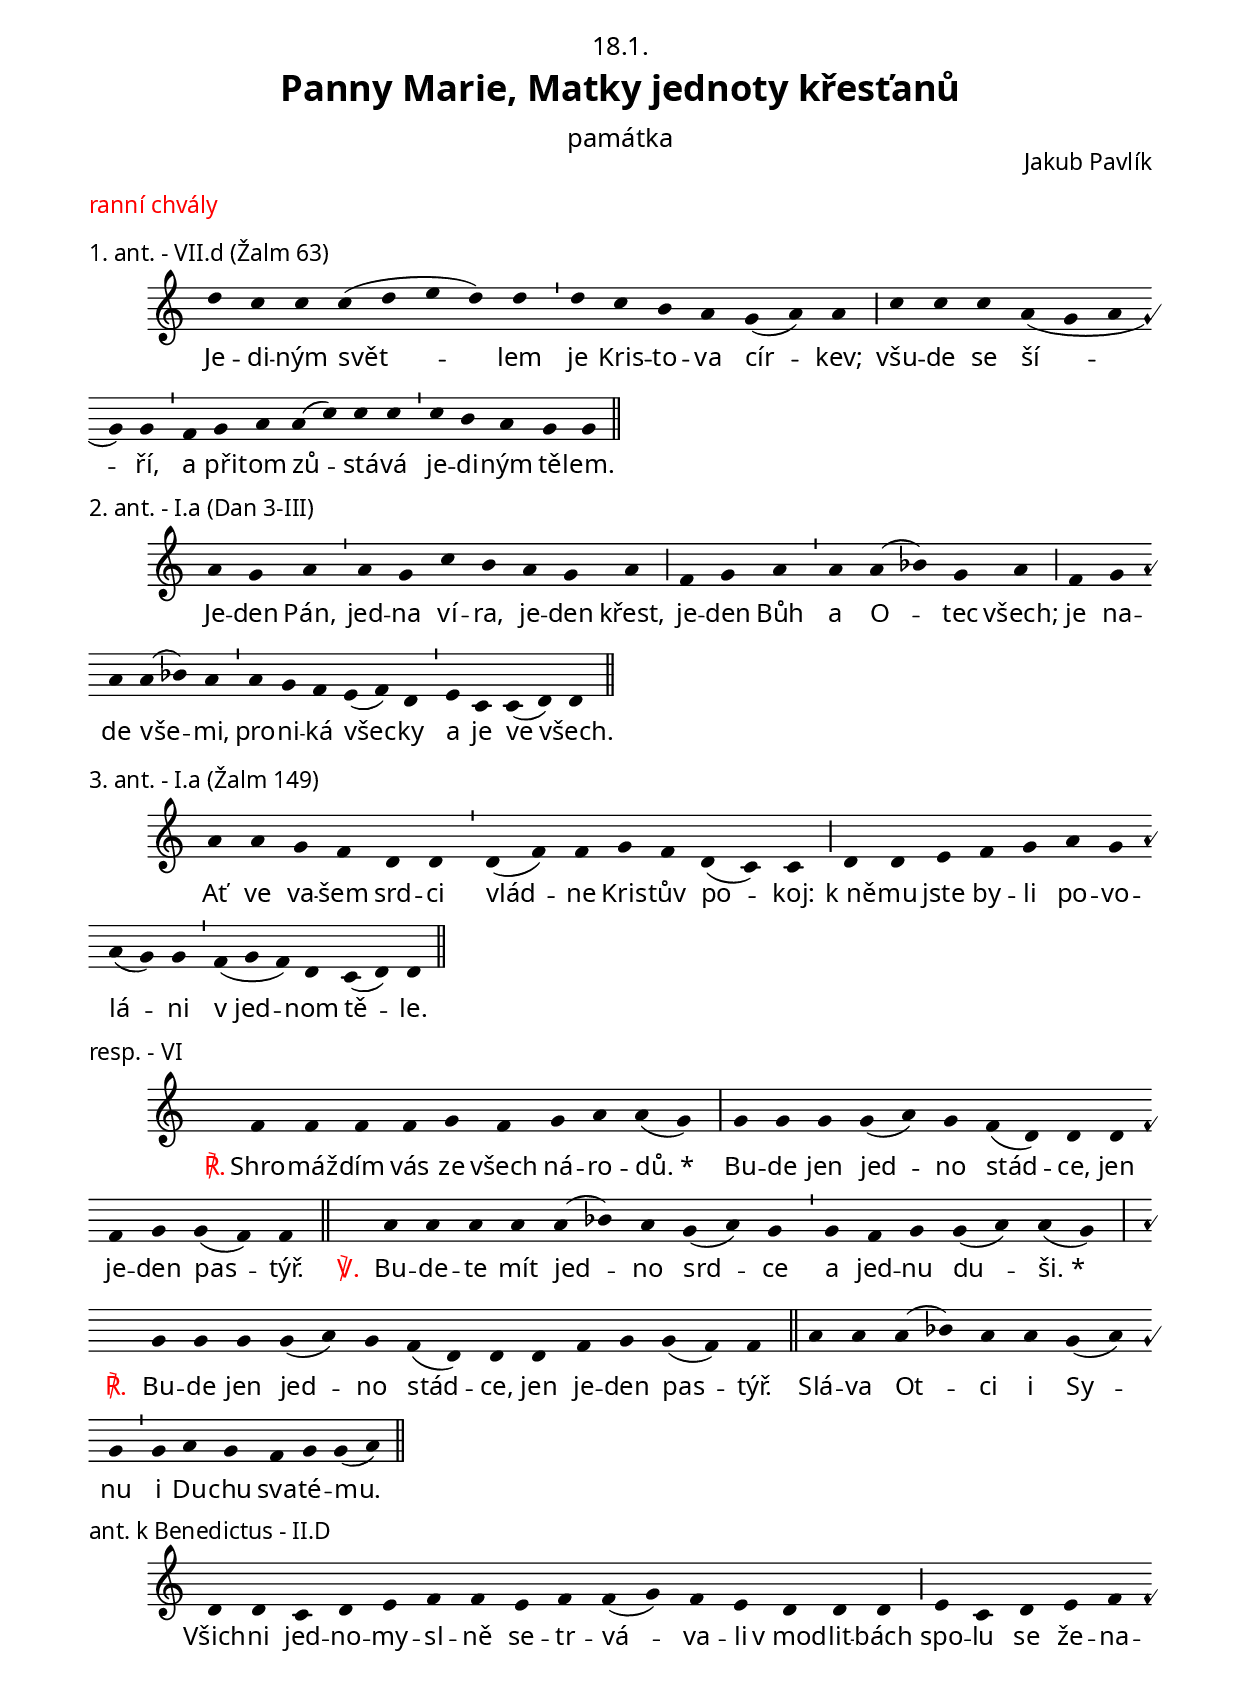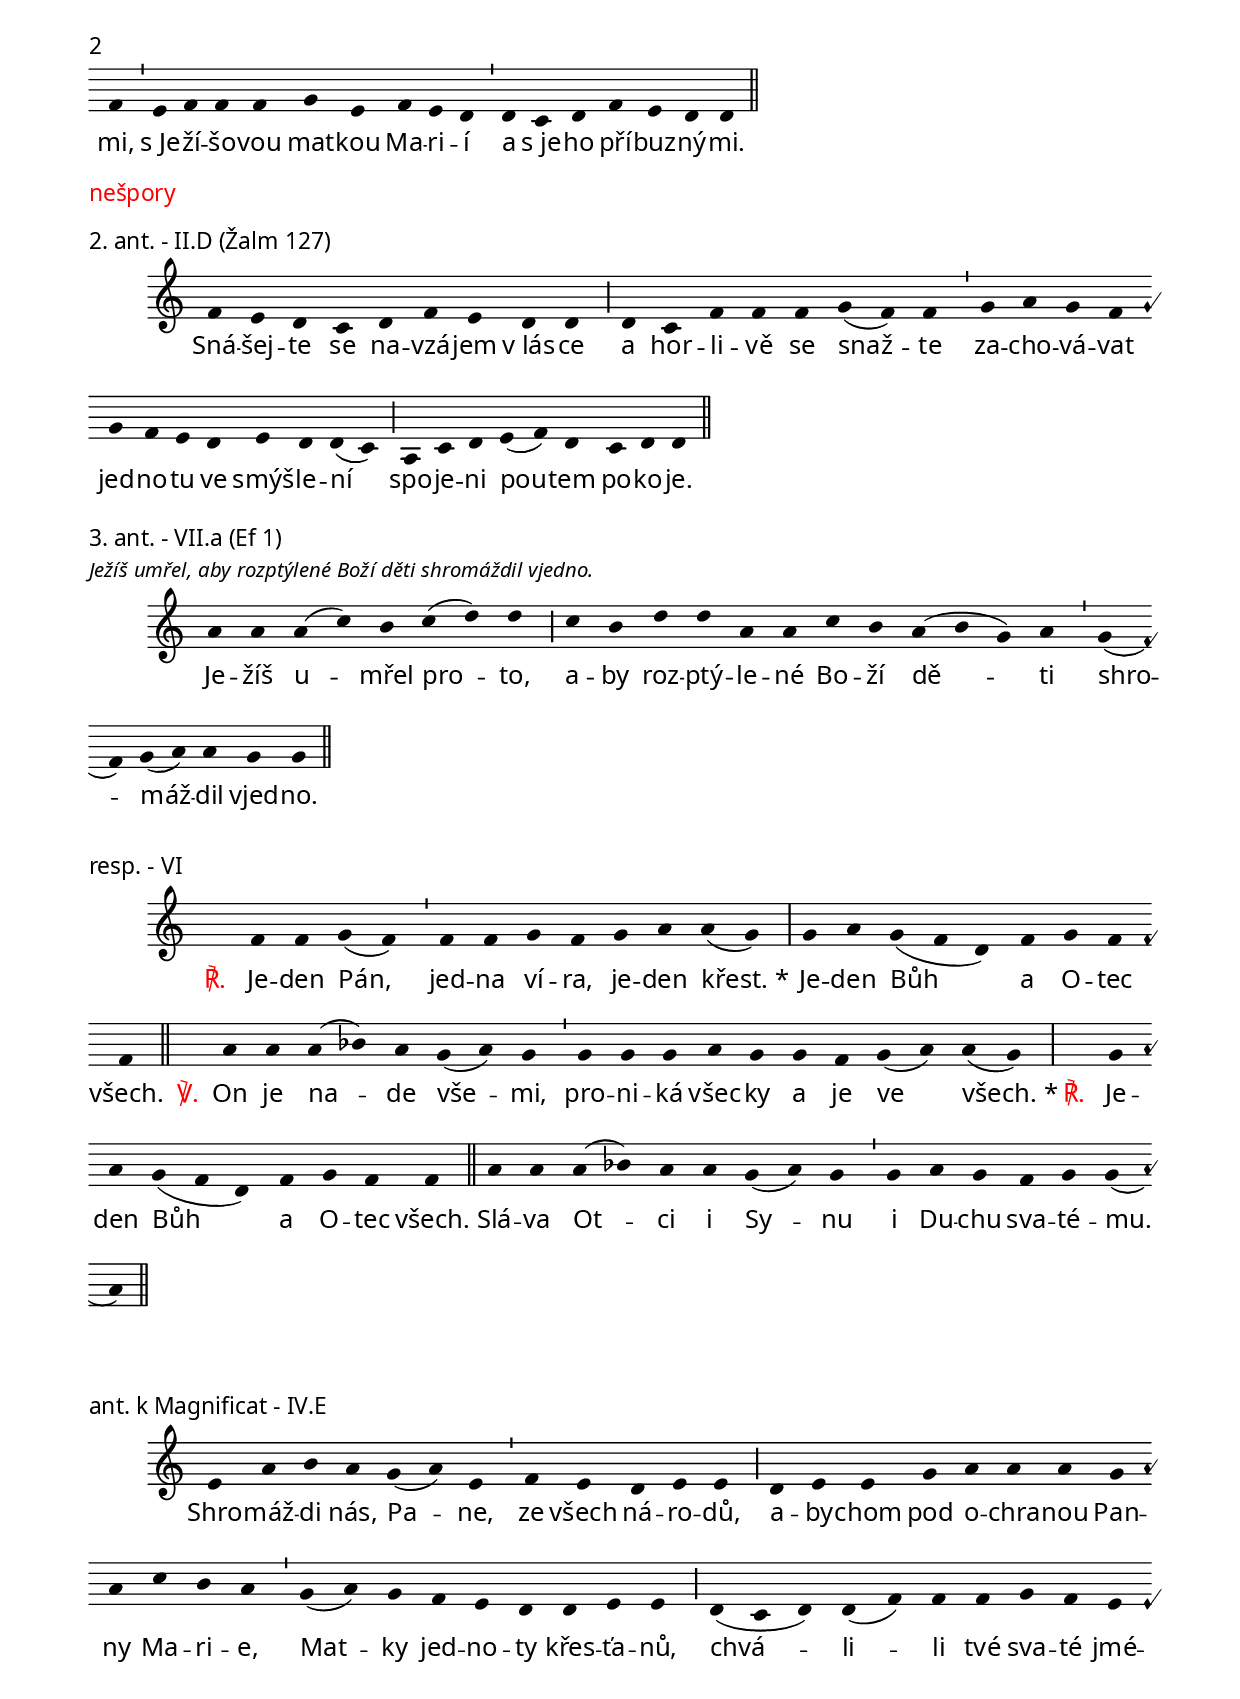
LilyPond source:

\version "2.16.0"

\include "../spolecne.ly"
\include "../dilyresponsorii.ly"

\header {
  title = \markup\titleSvatek
            "Panny Marie, Matky jednoty křesťanů"
            památka
            18.1.
  composer = "Jakub Pavlík"
}

\markup {\nadpisHodinka {"ranní chvály"}}

\score {
  \relative c'' {
    \choralniRezim
    d4 c c c( d e d) d \barMin
    d c b a g( a) a \barMaior
    c c c a( g a g) g \barMin
    f g a a( c) c c \barMin
    c b a g g \barFinalis
  }
  \addlyrics {
    Je -- di -- ným svět -- lem
    je Kris -- to -- va cír -- kev;
    všu -- de se ší -- ří,
    a při -- tom zů -- stá -- vá
    je -- di -- ným tě -- lem.
  }
  \header {
    quid = "1. ant."
    modus = "VII"
    differentia = "d"
    psalmus = "Žalm 63"
    id = ""
    piece = \markup {\sestavTitulek}
  }
}

\score {
  \relative c'' {
    \choralniRezim
    a4 g a \barMin a g c b a g a \barMaior
    f g a \barMin a a( bes) g a \barMaior
    f g a a( bes) a \barMin
    a g f e( f) d \barMin
    e c c( d) d \barFinalis
  }
  \addlyrics {
    Je -- den Pán, jed -- na ví -- ra, je -- den křest,
    je -- den Bůh a O -- tec všech;
    je na -- de vše -- mi,
    pro -- ni -- ká všec -- ky
    a je ve všech.
  }
  \header {
    quid = "2. ant."
    modus = "I"
    differentia = "a"
    psalmus = "Dan 3-III"
    placet = "zkusit alternativy"
    id = ""
    piece = \markup {\sestavTitulek}
  }
}

\score {
  \relative c'' {
    \choralniRezim
    a4 a g f d d \barMin
    d( f) f g f d( c) c \barMaior
    d d e f g a g a( g) g \barMin
    f( g f) d c( d) d \barFinalis
  }
  \addlyrics {
    Ať ve va -- šem srd -- ci vlád -- ne Kris -- tův po -- koj:
    k_ně -- mu jste by -- li po -- vo -- lá -- ni
    v_jed -- nom tě -- le.
  }
  \header {
    quid = "3. ant."
    modus = "I"
    differentia = "a"
    psalmus = "Žalm 149"
    fial = "antifony/velikonoce_tyden4.ly#ne-1ne-a1?rozsireno"
    id = ""
    piece = \markup {\sestavTitulek}
  }
}

\score {
  \relative c' {
    \choralniRezim

    % R
    \neviditelna f
    f4 f f f g f g a a( g) \barMax
    g g g g( a) g f( d) d d f g g( f) f \barFinalis
    % V
    \neviditelna a
    a4 a a a a( bes) a g( a) g \barMin
    g f g g( a) a( g) \barMax
    % R
    \neviditelna a
    g g g g( a) g f( d) d d f g g( f) f \barFinalis
    % Slava
    \respVIdoxologie \barFinalis
  }
  \addlyrics {
    \Response Shro -- máž -- dím vás ze všech ná -- ro -- dů._*
    Bu -- de jen jed -- no stád -- ce, jen je -- den pas -- týř.
    \Verse Bu -- de -- te mít jed -- no srd -- ce
    a jed -- nu du -- ši._*
    \Response Bu -- de jen jed -- no stád -- ce, jen je -- den pas -- týř.
    \textRespDoxologie
  }
  \header {
    quid = "resp."
    modus = "VI"
    id = ""
    piece = \markup {\sestavTitulekResp}
  }
}

\score {
  \relative c' {
    \choralniRezim
    d4 d c d e f f
    e f f( g) f e d d d \barMaior
    e c d e f f \barMin
    e f f f g e f e d \barMin
    d c d f e d d \barFinalis
  }
  \addlyrics {
    Všich -- ni jed -- no -- my -- sl -- ně
    se -- tr -- vá -- va -- li v_mod -- lit -- bách
    spo -- lu se že -- na -- mi,
    s_Je -- ží -- šo -- vou mat -- kou Ma -- ri -- í
    a s_je -- ho pří -- buz -- ný -- mi.
  }
  \header {
    quid = "ant. k Benedictus"
    modus = "II"
    differentia = "D"
    psalmus = ""
    fons = "volne podle (neprilis povedene): marianske commune, tercie"
    fial = "fial://commune/commune_maria.ly#tercie?volne"
    id = ""
    piece = \markup {\sestavTitulekBezZalmu}
  }
}

\markup {\nadpisHodinka {"nešpory"}}

\score {
  \relative c' {
    \choralniRezim

  }
  \addlyrics {
    Všich -- ni se -- tr -- vá -- va -- li v_a -- po -- štol -- ském u -- če -- ní,
    v_bra -- trs -- kém spo -- le -- čen -- ství,
    v_lá -- má -- ní chle -- ba a v_mod -- lit -- bách.
  }
  \header {
    quid = "1. ant."
    modus = ""
    differentia = ""
    psalmus = "Žalm 122"
    id = ""
    piece = \markup {\sestavTitulek}
  }
}

\score {
  \relative c' {
    \choralniRezim
    f4 e d c d f e d d \barMaior
    d c f f f g( f) f \barMin
    g a g f g f e d e d d( c) \barMaior
    a c d e( f) d c d d \barFinalis
  }
  \addlyrics {
    Sná -- šej -- te se na -- vzá -- jem v_lás -- ce
    a hor -- li -- vě se snaž -- te
    za -- cho -- vá -- vat jed -- no -- tu ve smýš -- le -- ní
    spo -- je -- ni pou -- tem po -- ko -- je.
  }
  \header {
    quid = "2. ant."
    modus = "II"
    differentia = "D"
    psalmus = "Žalm 127"
    id = ""
    piece = \markup {\sestavTitulek}
  }
}

\score {
  \relative c'' {
    \choralniRezim
    a4 a a( c) b c( d) d \barMaior
    c b d d a a c b a( b g) a \barMin
    g( f) g( a) a g g \barFinalis
  }
  \addlyrics {
    Je -- žíš u -- mřel pro -- to,
    a -- by roz -- ptý -- le -- né Bo -- ží dě -- ti
    shro -- máž -- dil vjed -- no.
  }
  \header {
    textus_approbatus = "Ježíš umřel, aby rozptýlené Boží děti shromáždil vjedno."
    quid = "3. ant."
    modus = "VII"
    differentia = "a"
    psalmus = "Ef 1"
    fial = "antifony/pust_tyden5.ly#so-aben"
    id = ""
    piece = \markup {\sestavTitulek}
  }
}

\score {
  \relative c' {
    \choralniRezim

    % R
    \neviditelna f
    f4 f g( f) \barMin f f g f g a a( g) \barMax
    g a g( f d) f g f f \barFinalis
    % V
    \neviditelna a
    a4 a a( bes) a g( a) g \barMin
    g g g a g g f g( a) a( g) \barMax
    % R
    \neviditelna a
    g a g( f d) f g f f \barFinalis
    % Slava
    \respVIdoxologie \barFinalis
  }
  \addlyrics {
    \Response Je -- den Pán, jed -- na ví -- ra, je -- den křest._*
    Je -- den Bůh a O -- tec všech.
    \Verse On je na -- de vše -- mi,
    pro -- ni -- ká všec -- ky a je ve všech._*
    \Response Je -- den Bůh a O -- tec všech.
    \textRespDoxologie
  }
  \header {
    quid = "resp."
    modus = "VI"
    id = ""
    piece = \markup {\sestavTitulekResp}
  }
}

\score {
  \relative c' {
    \choralniRezim
    e4 a b a g( a) e \barMin f e d e e \barMaior
    d e e g a a a g a c b a \barMin
    g( a) g f e d d e e \barMaior
    d( c d) d( f) f f g f e e \barFinalis
  }
  \addlyrics {
    Shro -- máž -- di nás, Pa -- ne, ze všech ná -- ro -- dů,
    a -- by -- chom pod o -- chra -- nou Pan -- ny Ma -- ri -- e,
    Mat -- ky jed -- no -- ty křes -- ťa -- nů,
    chvá -- li -- li tvé sva -- té jmé -- no.
  }
  \header {
    quid = "ant. k Magnificat"
    modus = "IV"
    differentia = "E"
    psalmus = ""
    id = ""
    piece = \markup {\sestavTitulekBezZalmu}
  }
}